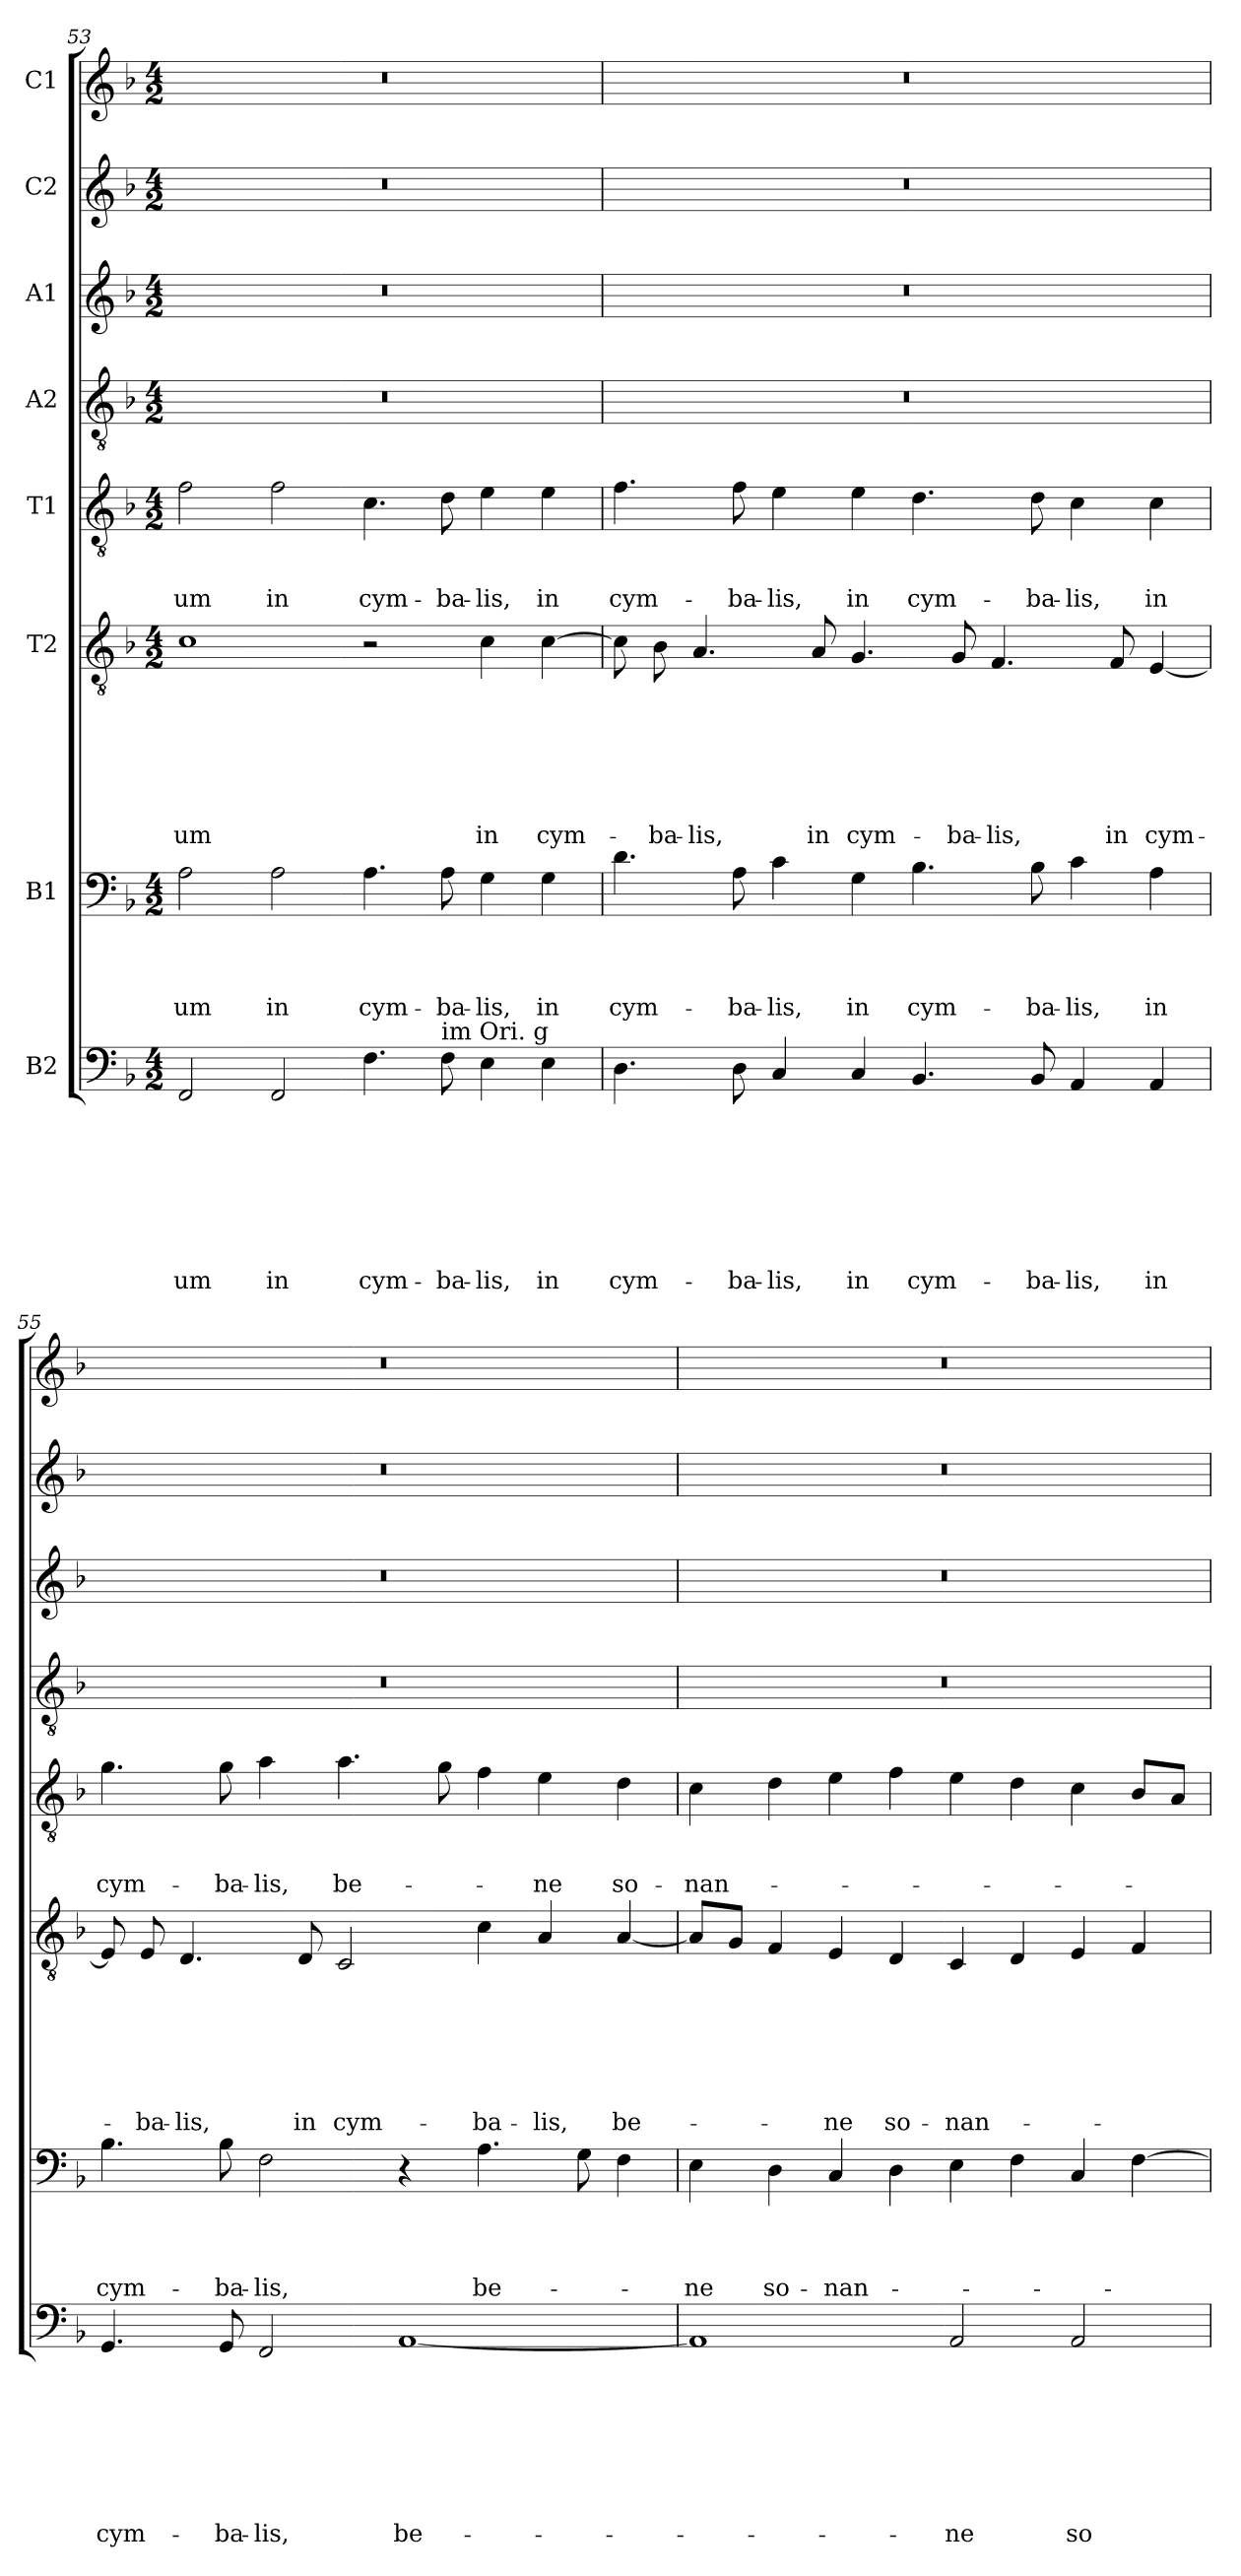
**kern	**text	**text	**text	**text	**text	**text	**text	**text	**kern	**text	**text	**text	**text	**kern	**text	**text	**text	**text	**text	**text	**text	**kern	**text	**text	**text	**kern	**kern	**kern	**kern
*part8	*part8	*part8	*part8	*part8	*part8	*part8	*part8	*part8	*part7	*part7	*part7	*part7	*part7	*part6	*part6	*part6	*part6	*part6	*part6	*part6	*part6	*part5	*part5	*part5	*part5	*part4	*part3	*part2	*part1
*staff8	*staff8	*staff8	*staff8	*staff8	*staff8	*staff8	*staff8	*staff8	*staff7	*staff7	*staff7	*staff7	*staff7	*staff6	*staff6	*staff6	*staff6	*staff6	*staff6	*staff6	*staff6	*staff5	*staff5	*staff5	*staff5	*staff4	*staff3	*staff2	*staff1
*I"B2	*	*	*	*	*	*	*	*	*I"B1	*	*	*	*	*I"T2	*	*	*	*	*	*	*	*I"T1	*	*	*	*I"A2	*I"A1	*I"C2	*I"C1
*clefF4	*	*	*	*	*	*	*	*	*clefF4	*	*	*	*	*clefGv2	*	*	*	*	*	*	*	*clefGv2	*	*	*	*clefGv2	*clefG2	*clefG2	*clefG2
*k[b-]	*	*	*	*	*	*	*	*	*k[b-]	*	*	*	*	*k[b-]	*	*	*	*	*	*	*	*k[b-]	*	*	*	*k[b-]	*k[b-]	*k[b-]	*k[b-]
*d:	*	*	*	*	*	*	*	*	*d:	*	*	*	*	*d:	*	*	*	*	*	*	*	*d:	*	*	*	*d:	*d:	*d:	*d:
*M4/2	*	*	*	*	*	*	*	*	*M4/2	*	*	*	*	*M4/2	*	*	*	*	*	*	*	*M4/2	*	*	*	*M4/2	*M4/2	*M4/2	*M4/2
=53	=53	=53	=53	=53	=53	=53	=53	=53	=53	=53	=53	=53	=53	=53	=53	=53	=53	=53	=53	=53	=53	=53	=53	=53	=53	=53	=53	=53	=53
!	!	!	!	!	!	!	!	!LO:LY:b	!	!	!	!	!LO:LY:b	!	!	!	!	!	!	!	!LO:LY:b	!	!	!	!LO:LY:b	!	!	!	!
2FF/	.	.	.	.	.	.	.	-um	2A\	.	.	.	-um	1c	.	.	.	.	.	.	-um	2f\	.	.	-um	0r	0r	0r	0r
!	!	!	!	!	!	!	!	!LO:LY:b	!	!	!	!	!LO:LY:b	!	!	!	!	!	!	!	!	!	!	!	!LO:LY:b	!	!	!	!
2FF/	.	.	.	.	.	.	.	in	2A\	.	.	.	in	.	.	.	.	.	.	.	.	2f\	.	.	in	.	.	.	.
!	!	!	!	!	!	!	!	!LO:LY:b	!	!	!	!	!LO:LY:b	!	!	!	!	!	!	!	!	!	!	!	!LO:LY:b	!	!	!	!
4.F\	.	.	.	.	.	.	.	cym-	4.A\	.	.	.	cym-	2r	.	.	.	.	.	.	.	4.c\	.	.	cym-	.	.	.	.
!LO:TX:a:t=im Ori.  g	!	!	!	!	!	!	!	!	!	!	!	!	!	!	!	!	!	!	!	!	!	!	!	!	!	!	!	!	!
!	!	!	!	!	!	!	!	!LO:LY:b	!	!	!	!	!LO:LY:b	!	!	!	!	!	!	!	!	!	!	!	!LO:LY:b	!	!	!	!
8F\	.	.	.	.	.	.	.	-ba-	8A\	.	.	.	-ba-	.	.	.	.	.	.	.	.	8d\	.	.	-ba-	.	.	.	.
!	!	!	!	!	!	!	!	!LO:LY:b	!	!	!	!	!LO:LY:b	!	!	!	!	!	!	!	!LO:LY:b	!	!	!	!LO:LY:b	!	!	!	!
4E\	.	.	.	.	.	.	.	-lis,	4G\	.	.	.	-lis,	4c\	.	.	.	.	.	.	in	4e\	.	.	-lis,	.	.	.	.
!	!	!	!	!	!	!	!	!LO:LY:b	!	!	!	!	!LO:LY:b	!	!	!	!	!	!	!	!LO:LY:b	!	!	!	!LO:LY:b	!	!	!	!
4E\	.	.	.	.	.	.	.	in	4G\	.	.	.	in	[4c\	.	.	.	.	.	.	cym-	4e\	.	.	in	.	.	.	.
=54	=54	=54	=54	=54	=54	=54	=54	=54	=54	=54	=54	=54	=54	=54	=54	=54	=54	=54	=54	=54	=54	=54	=54	=54	=54	=54	=54	=54	=54
!	!	!	!	!	!	!	!	!LO:LY:b	!	!	!	!	!LO:LY:b	!	!	!	!	!	!	!	!	!	!	!	!LO:LY:b	!	!	!	!
4.D\	.	.	.	.	.	.	.	cym-	4.d\	.	.	.	cym-	8c\]	.	.	.	.	.	.	.	4.f\	.	.	cym-	0r	0r	0r	0r
!	!	!	!	!	!	!	!	!	!	!	!	!	!	!	!	!	!	!	!	!	!LO:LY:b	!	!	!	!	!	!	!	!
.	.	.	.	.	.	.	.	.	.	.	.	.	.	8B-\	.	.	.	.	.	.	-ba-	.	.	.	.	.	.	.	.
!	!	!	!	!	!	!	!	!	!	!	!	!	!	!	!	!	!	!	!	!	!LO:LY:b	!	!	!	!	!	!	!	!
.	.	.	.	.	.	.	.	.	.	.	.	.	.	4.A/	.	.	.	.	.	.	-lis,	.	.	.	.	.	.	.	.
!	!	!	!	!	!	!	!	!LO:LY:b	!	!	!	!	!LO:LY:b	!	!	!	!	!	!	!	!	!	!	!	!LO:LY:b	!	!	!	!
8D\	.	.	.	.	.	.	.	-ba-	8A\	.	.	.	-ba-	.	.	.	.	.	.	.	.	8f\	.	.	-ba-	.	.	.	.
!	!	!	!	!	!	!	!	!LO:LY:b	!	!	!	!	!LO:LY:b	!	!	!	!	!	!	!	!	!	!	!	!LO:LY:b	!	!	!	!
4C/	.	.	.	.	.	.	.	-lis,	4c\	.	.	.	-lis,	.	.	.	.	.	.	.	.	4e\	.	.	-lis,	.	.	.	.
!	!	!	!	!	!	!	!	!	!	!	!	!	!	!	!	!	!	!	!	!	!LO:LY:b	!	!	!	!	!	!	!	!
.	.	.	.	.	.	.	.	.	.	.	.	.	.	8A/	.	.	.	.	.	.	in	.	.	.	.	.	.	.	.
!	!	!	!	!	!	!	!	!LO:LY:b	!	!	!	!	!LO:LY:b	!	!	!	!	!	!	!	!LO:LY:b	!	!	!	!LO:LY:b	!	!	!	!
4C/	.	.	.	.	.	.	.	in	4G\	.	.	.	in	4.G/	.	.	.	.	.	.	cym-	4e\	.	.	in	.	.	.	.
!	!	!	!	!	!	!	!	!LO:LY:b	!	!	!	!	!LO:LY:b	!	!	!	!	!	!	!	!	!	!	!	!LO:LY:b	!	!	!	!
4.BB-/	.	.	.	.	.	.	.	cym-	4.B-\	.	.	.	cym-	.	.	.	.	.	.	.	.	4.d\	.	.	cym-	.	.	.	.
!	!	!	!	!	!	!	!	!	!	!	!	!	!	!	!	!	!	!	!	!	!LO:LY:b	!	!	!	!	!	!	!	!
.	.	.	.	.	.	.	.	.	.	.	.	.	.	8G/	.	.	.	.	.	.	-ba-	.	.	.	.	.	.	.	.
!	!	!	!	!	!	!	!	!	!	!	!	!	!	!	!	!	!	!	!	!	!LO:LY:b	!	!	!	!	!	!	!	!
.	.	.	.	.	.	.	.	.	.	.	.	.	.	4.F/	.	.	.	.	.	.	-lis,	.	.	.	.	.	.	.	.
!	!	!	!	!	!	!	!	!LO:LY:b	!	!	!	!	!LO:LY:b	!	!	!	!	!	!	!	!	!	!	!	!LO:LY:b	!	!	!	!
8BB-/	.	.	.	.	.	.	.	-ba-	8B-\	.	.	.	-ba-	.	.	.	.	.	.	.	.	8d\	.	.	-ba-	.	.	.	.
!	!	!	!	!	!	!	!	!LO:LY:b	!	!	!	!	!LO:LY:b	!	!	!	!	!	!	!	!	!	!	!	!LO:LY:b	!	!	!	!
4AA/	.	.	.	.	.	.	.	-lis,	4c\	.	.	.	-lis,	.	.	.	.	.	.	.	.	4c\	.	.	-lis,	.	.	.	.
!	!	!	!	!	!	!	!	!	!	!	!	!	!	!	!	!	!	!	!	!	!LO:LY:b	!	!	!	!	!	!	!	!
.	.	.	.	.	.	.	.	.	.	.	.	.	.	8F/	.	.	.	.	.	.	in	.	.	.	.	.	.	.	.
!	!	!	!	!	!	!	!	!LO:LY:b	!	!	!	!	!LO:LY:b	!	!	!	!	!	!	!	!LO:LY:b	!	!	!	!LO:LY:b	!	!	!	!
4AA/	.	.	.	.	.	.	.	in	4A\	.	.	.	in	[4E/	.	.	.	.	.	.	cym-	4c\	.	.	in	.	.	.	.
!!LO:LB:g=z
=55	=55	=55	=55	=55	=55	=55	=55	=55	=55	=55	=55	=55	=55	=55	=55	=55	=55	=55	=55	=55	=55	=55	=55	=55	=55	=55	=55	=55	=55
!	!	!	!	!	!	!	!	!LO:LY:b	!	!	!	!	!LO:LY:b	!	!	!	!	!	!	!	!	!	!	!	!LO:LY:b	!	!	!	!
4.GG/	.	.	.	.	.	.	.	cym-	4.B-\	.	.	.	cym-	8E/]	.	.	.	.	.	.	.	4.g\	.	.	cym-	0r	0r	0r	0r
!	!	!	!	!	!	!	!	!	!	!	!	!	!	!	!	!	!	!	!	!	!LO:LY:b	!	!	!	!	!	!	!	!
.	.	.	.	.	.	.	.	.	.	.	.	.	.	8E/	.	.	.	.	.	.	-ba-	.	.	.	.	.	.	.	.
!	!	!	!	!	!	!	!	!	!	!	!	!	!	!	!	!	!	!	!	!	!LO:LY:b	!	!	!	!	!	!	!	!
.	.	.	.	.	.	.	.	.	.	.	.	.	.	4.D/	.	.	.	.	.	.	-lis,	.	.	.	.	.	.	.	.
!	!	!	!	!	!	!	!	!LO:LY:b	!	!	!	!	!LO:LY:b	!	!	!	!	!	!	!	!	!	!	!	!LO:LY:b	!	!	!	!
8GG/	.	.	.	.	.	.	.	-ba-	8B-\	.	.	.	-ba-	.	.	.	.	.	.	.	.	8g\	.	.	-ba-	.	.	.	.
!	!	!	!	!	!	!	!	!LO:LY:b	!	!	!	!	!LO:LY:b	!	!	!	!	!	!	!	!	!	!	!	!LO:LY:b	!	!	!	!
2FF/	.	.	.	.	.	.	.	-lis,	2F\	.	.	.	-lis,	.	.	.	.	.	.	.	.	4a\	.	.	-lis,	.	.	.	.
!	!	!	!	!	!	!	!	!	!	!	!	!	!	!	!	!	!	!	!	!	!LO:LY:b	!	!	!	!	!	!	!	!
.	.	.	.	.	.	.	.	.	.	.	.	.	.	8D/	.	.	.	.	.	.	in	.	.	.	.	.	.	.	.
!	!	!	!	!	!	!	!	!	!	!	!	!	!	!	!	!	!	!	!	!	!LO:LY:b	!	!	!	!LO:LY:b	!	!	!	!
.	.	.	.	.	.	.	.	.	.	.	.	.	.	2C/	.	.	.	.	.	.	cym-	4.a\	.	.	be-	.	.	.	.
!	!	!	!	!	!	!	!	!LO:LY:b	!	!	!	!	!	!	!	!	!	!	!	!	!	!	!	!	!	!	!	!	!
[1AA	.	.	.	.	.	.	.	be-	4r	.	.	.	.	.	.	.	.	.	.	.	.	.	.	.	.	.	.	.	.
.	.	.	.	.	.	.	.	.	.	.	.	.	.	.	.	.	.	.	.	.	.	8g\	.	.	.	.	.	.	.
!	!	!	!	!	!	!	!	!	!	!	!	!	!LO:LY:b	!	!	!	!	!	!	!	!LO:LY:b	!	!	!	!	!	!	!	!
.	.	.	.	.	.	.	.	.	4.A\	.	.	.	be-	4c\	.	.	.	.	.	.	-ba-	4f\	.	.	.	.	.	.	.
!	!	!	!	!	!	!	!	!	!	!	!	!	!	!	!	!	!	!	!	!	!LO:LY:b	!	!	!	!LO:LY:b	!	!	!	!
.	.	.	.	.	.	.	.	.	.	.	.	.	.	4A/	.	.	.	.	.	.	-lis,	4e\	.	.	-ne	.	.	.	.
.	.	.	.	.	.	.	.	.	8G\	.	.	.	.	.	.	.	.	.	.	.	.	.	.	.	.	.	.	.	.
!	!	!	!	!	!	!	!	!	!	!	!	!	!	!	!	!	!	!	!	!	!LO:LY:b	!	!	!	!LO:LY:b	!	!	!	!
.	.	.	.	.	.	.	.	.	4F\	.	.	.	.	[4A/	.	.	.	.	.	.	be-	4d\	.	.	so-	.	.	.	.
=56	=56	=56	=56	=56	=56	=56	=56	=56	=56	=56	=56	=56	=56	=56	=56	=56	=56	=56	=56	=56	=56	=56	=56	=56	=56	=56	=56	=56	=56
!	!	!	!	!	!	!	!	!	!	!	!	!	!LO:LY:b	!	!	!	!	!	!	!	!	!	!	!	!LO:LY:b	!	!	!	!
1AA]	.	.	.	.	.	.	.	.	4E\	.	.	.	-ne	8A/L]	.	.	.	.	.	.	.	4c\	.	.	-nan-	0r	0r	0r	0r
.	.	.	.	.	.	.	.	.	.	.	.	.	.	8G/J	.	.	.	.	.	.	.	.	.	.	.	.	.	.	.
!	!	!	!	!	!	!	!	!	!	!	!	!	!LO:LY:b	!	!	!	!	!	!	!	!	!	!	!	!	!	!	!	!
.	.	.	.	.	.	.	.	.	4D\	.	.	.	so-	4F/	.	.	.	.	.	.	.	4d\	.	.	.	.	.	.	.
!	!	!	!	!	!	!	!	!	!	!	!	!	!LO:LY:b	!	!	!	!	!	!	!	!LO:LY:b	!	!	!	!	!	!	!	!
.	.	.	.	.	.	.	.	.	4C/	.	.	.	-nan-	4E/	.	.	.	.	.	.	-ne	4e\	.	.	.	.	.	.	.
!	!	!	!	!	!	!	!	!	!	!	!	!	!	!	!	!	!	!	!	!	!LO:LY:b	!	!	!	!	!	!	!	!
.	.	.	.	.	.	.	.	.	4D\	.	.	.	.	4D/	.	.	.	.	.	.	so-	4f\	.	.	.	.	.	.	.
!	!	!	!	!	!	!	!	!LO:LY:b	!	!	!	!	!	!	!	!	!	!	!	!	!LO:LY:b	!	!	!	!	!	!	!	!
2AA/	.	.	.	.	.	.	.	-ne	4E\	.	.	.	.	4C/	.	.	.	.	.	.	-nan-	4e\	.	.	.	.	.	.	.
.	.	.	.	.	.	.	.	.	4F\	.	.	.	.	4D/	.	.	.	.	.	.	.	4d\	.	.	.	.	.	.	.
!	!	!	!	!	!	!	!	!LO:LY:b	!	!	!	!	!	!	!	!	!	!	!	!	!	!	!	!	!	!	!	!	!
2AA/	.	.	.	.	.	.	.	so-	4C/	.	.	.	.	4E/	.	.	.	.	.	.	.	4c\	.	.	.	.	.	.	.
.	.	.	.	.	.	.	.	.	[4F\	.	.	.	.	4F/	.	.	.	.	.	.	.	8B-/L	.	.	.	.	.	.	.
.	.	.	.	.	.	.	.	.	.	.	.	.	.	.	.	.	.	.	.	.	.	8A/J	.	.	.	.	.	.	.
=	=	=	=	=	=	=	=	=	=	=	=	=	=	=	=	=	=	=	=	=	=	=	=	=	=	=	=	=	=
*-	*-	*-	*-	*-	*-	*-	*-	*-	*-	*-	*-	*-	*-	*-	*-	*-	*-	*-	*-	*-	*-	*-	*-	*-	*-	*-	*-	*-	*-
